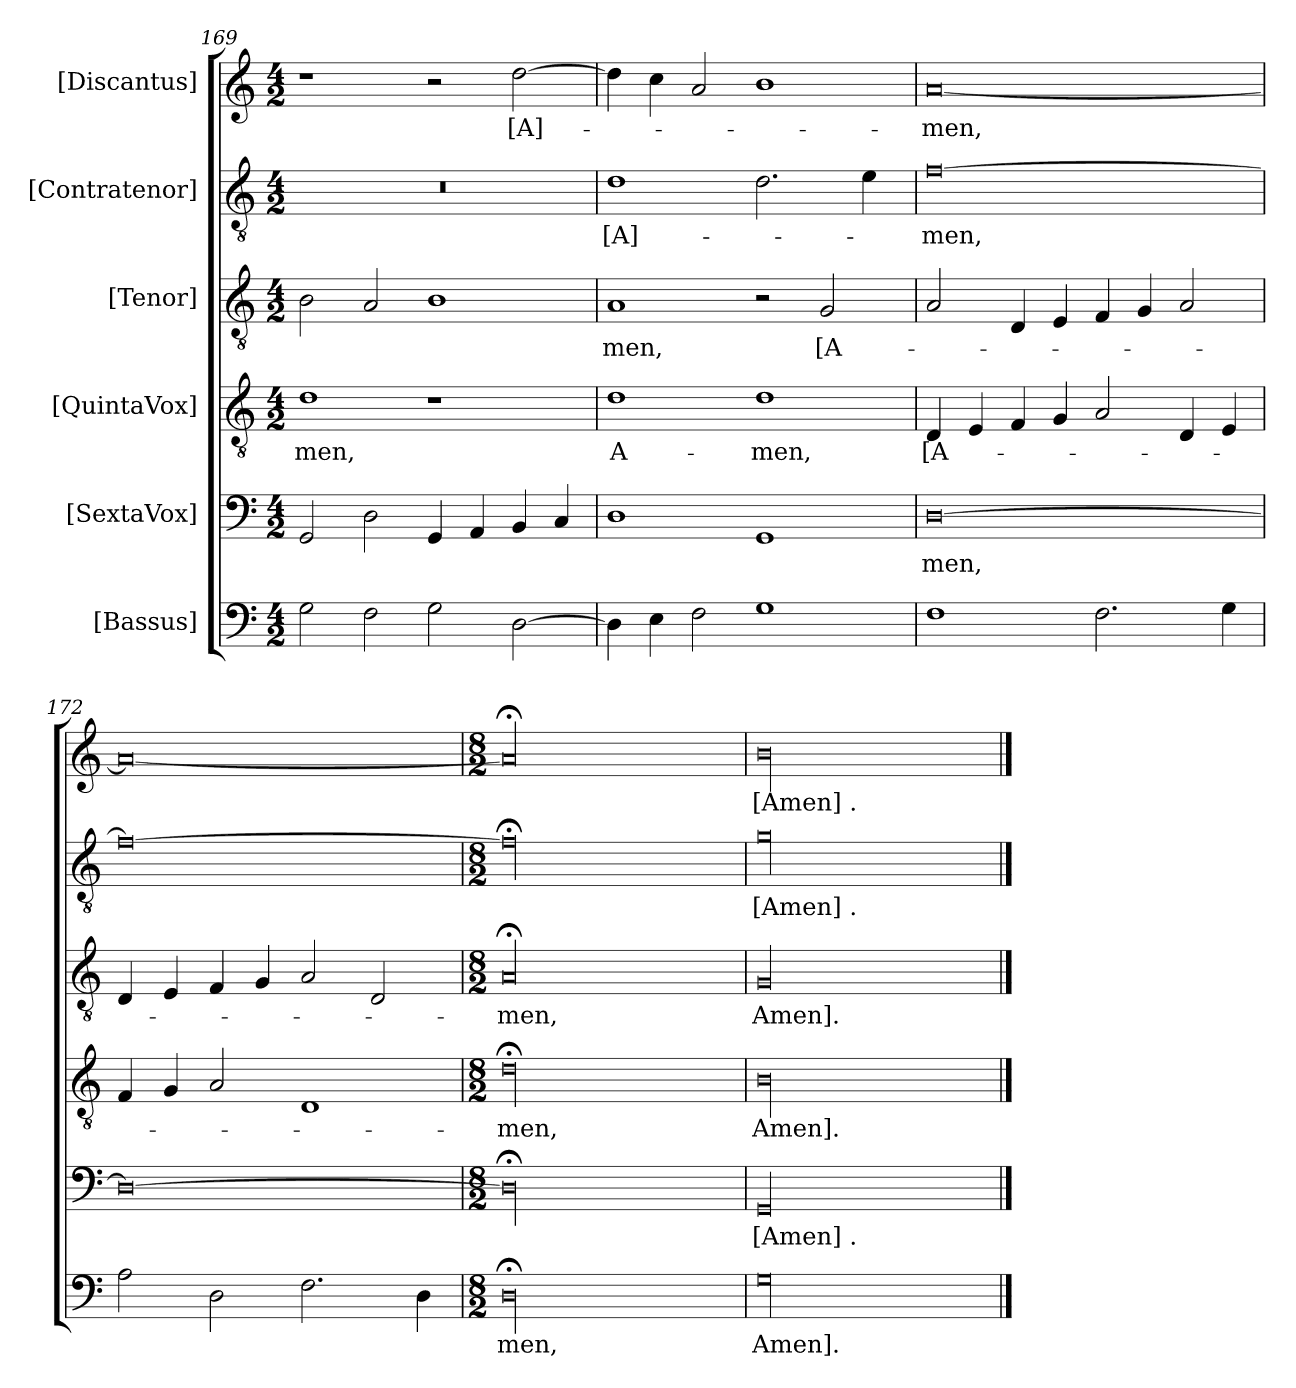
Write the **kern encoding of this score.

**kern	**text	**kern	**text	**kern	**text	**kern	**text	**kern	**text	**kern	**text
*part6	*part6	*part5	*part5	*part4	*part4	*part3	*part3	*part2	*part2	*part1	*part1
*staff6	*staff6	*staff5	*staff5	*staff4	*staff4	*staff3	*staff3	*staff2	*staff2	*staff1	*staff1
*I"[Bassus]	*	*I"[SextaVox]	*	*I"[QuintaVox]	*	*I"[Tenor]	*	*I"[Contratenor]	*	*I"[Discantus]	*
*clefF4	*	*clefF4	*	*clefGv2	*	*clefGv2	*	*clefGv2	*	*clefG2	*
*k[]	*	*k[]	*	*k[]	*	*k[]	*	*k[]	*	*k[]	*
*M4/2	*	*M4/2	*	*M4/2	*	*M4/2	*	*M4/2	*	*M4/2	*
=169	=169	=169	=169	=169	=169	=169	=169	=169	=169	=169	=169
2G\	.	2GG/	.	1d\	-men,	2B\	.	0r	.	1r	.
2F\	.	2D\	.	.	.	2A/	.	.	.	.	.
2G\	.	4GG/	.	1r	.	1B\	.	.	.	2r	.
.	.	4AA/	.	.	.	.	.	.	.	.	.
[2D\	.	4BB/	.	.	.	.	.	.	.	[2dd\	[A]-
.	.	4C/	.	.	.	.	.	.	.	.	.
=170	=170	=170	=170	=170	=170	=170	=170	=170	=170	=170	=170
4D\]	.	1D\	.	1d\	A-	1A/	-men,	1d\	[A]-	4dd\]	.
4E\	.	.	.	.	.	.	.	.	.	4cc\	.
2F\	.	.	.	.	.	.	.	.	.	2a/	.
1G\	.	1GG/	.	1d\	-men,	2r	.	2.d\	.	1b\	.
.	.	.	.	.	.	2G/	[A-	.	.	.	.
.	.	.	.	.	.	.	.	4e\	.	.	.
=171	=171	=171	=171	=171	=171	=171	=171	=171	=171	=171	=171
1F\	.	[0D\	-men,	4D/	[A-	2A/	.	[0f\	-men,	[0a/	-men,
.	.	.	.	4E/	.	.	.	.	.	.	.
.	.	.	.	4F/	.	4D/	.	.	.	.	.
.	.	.	.	4G/	.	4E/	.	.	.	.	.
2.F\	.	.	.	2A/	.	4F/	.	.	.	.	.
.	.	.	.	.	.	4G/	.	.	.	.	.
.	.	.	.	4D/	.	2A/	.	.	.	.	.
4G\	.	.	.	4E/	.	.	.	.	.	.	.
=172	=172	=172	=172	=172	=172	=172	=172	=172	=172	=172	=172
2A\	.	0D\_	.	4F/	.	4D/	.	0f\_	.	0a/_	.
.	.	.	.	4G/	.	4E/	.	.	.	.	.
2D\	.	.	.	2A/	.	4F/	.	.	.	.	.
.	.	.	.	.	.	4G/	.	.	.	.	.
2.F\	.	.	.	1D/	.	2A/	.	.	.	.	.
.	.	.	.	.	.	2D/	.	.	.	.	.
4D\	.	.	.	.	.	.	.	.	.	.	.
=173	=173	=173	=173	=173	=173	=173	=173	=173	=173	=173	=173
*M8/2	*	*M8/2	*	*M8/2	*	*M8/2	*	*M8/2	*	*M8/2	*
00D;<\	-men,	00D;<\]	.	00d;<\	-men,	00A;</	-men,	00f;<\]	.	00a;</]	.
=174	=174	=174	=174	=174	=174	=174	=174	=174	=174	=174	=174
00G\	Amen].-	00GG/	[Amen].-	00B\	Amen].-	00G/	Amen].-	00g\	[Amen].-	00b\	[Amen].-
==	==	==	==	==	==	==	==	==	==	==	==
*-	*-	*-	*-	*-	*-	*-	*-	*-	*-	*-	*-
